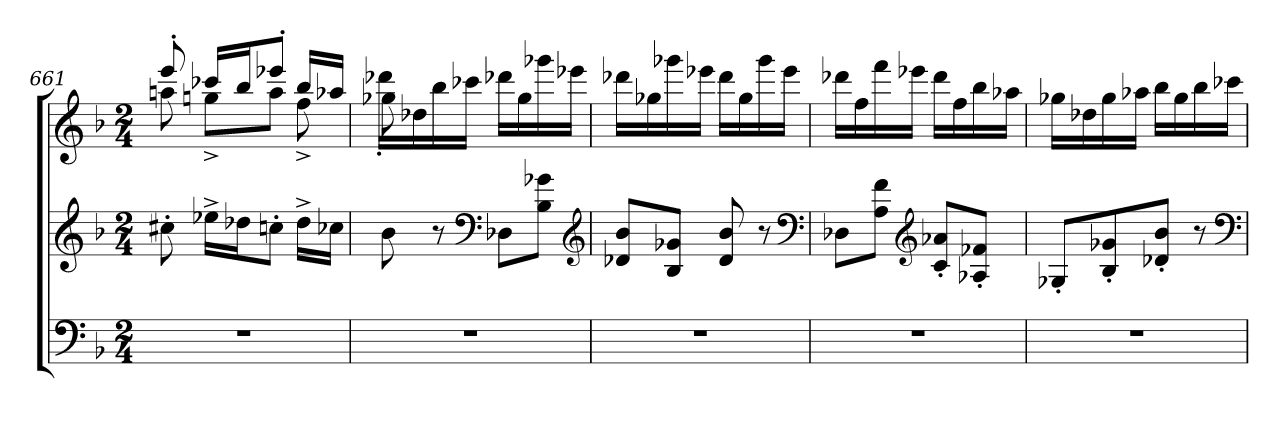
**kern	**kern	**kern
*part3	*part2	*part1
*staff3	*staff2	*staff1
*clefF4	*clefG2	*clefG2
*k[b-]	*k[b-]	*k[b-]
*M2/4	*M2/4	*M2/4
=661	=661	=661
*	*	*^
2r	8cc#X'>	8eee'>	8aan
.	16ee-X^>LL	16ccc-XLL	8ggn^>L
.	16dd-XJ	16bb-J	.
.	8ccn'>J	8eee-X'>J	8aaJ
.	16dd-^>LL	16bb-LL	8ff^>
.	16cc-XJJ	16aa-XJJ	.
=662	=662	=662	=662
2r	8b-	8gg-X\	16ddd-'>LL
.	.	.	16dd-
.	8r	8ryy	16bb-
.	.	.	16ccc-XJJ
*	*clefF4	*	*
.	8D-XL	16ddd-XLL	4ryy
.	.	16gg-	.
.	8g-X 8B-J	16ggg-	.
.	.	16eee-XJJ	.
*	*	*v	*v
*	*clefG2	*
=663	=663	=663
2r	8b- 8d-XL	16ddd-XLL
.	.	16gg-X
.	8g-X 8B-J	16ggg-
.	.	16eee-XJJ
.	8b- 8d-	16ddd-LL
.	.	16gg-
.	8r	16ggg-
.	.	16eee-JJ
*	*clefF4	*
=664	=664	=664
2r	8D-XL	16ddd-XLL
.	.	16ff
.	8f 8AJ	16fff
.	.	16eee-XJJ
*	*clefG2	*
.	8a-X'> 8c'>L	16ddd-LL
.	.	16ff
.	8f-X'> 8A-'>J	16bb-
.	.	16aa-XJJ
=665	=665	=665
2r	8G-X'>L	16gg-XLL
.	.	16dd-X
.	8g-'> 8B-'>	16gg-
.	.	16aa-XJJ
.	8b-'> 8d-X'>J	16bb-LL
.	.	16gg-
.	8r	16bb-
.	.	16ccc-XJJ
*	*clefF4	*
=	=	=
*-	*-	*-
